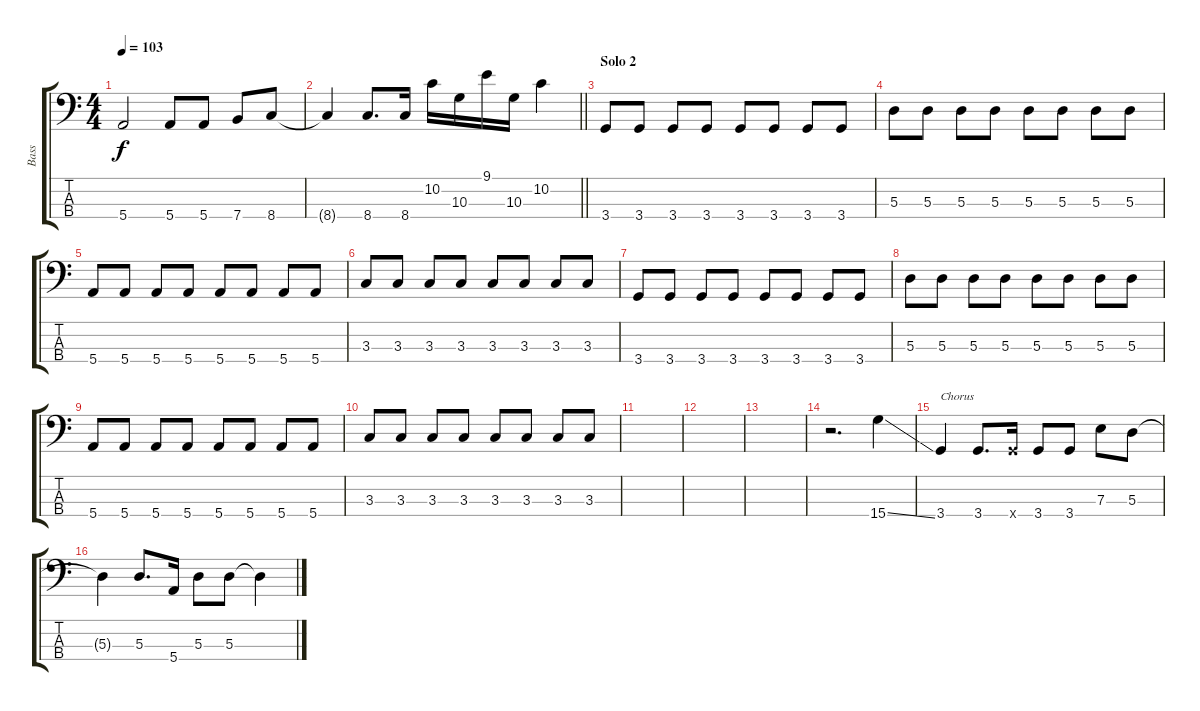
\track ("Bass" "Bass") {instrument electricbassfinger}
\staff {score tabs}
\tuning (G2 D2 A1 E1) {hide}
\ts (4 4)
\tempo 103
\clef f4
\ks c
5.4.2{dy f} 5.4.8 5.4.8 7.4.8 8.4.8 |
\barLineRight lightlight
8.4{t}.4 8.4.8{d} 8.4.16 10.2.16 10.3.16 9.1.16 10.3.16 10.2.4 |
\section ("" "Solo 2")
3.4.8 3.4.8 3.4.8 3.4.8 3.4.8 3.4.8 3.4.8 3.4.8 |
5.3.8 5.3.8 5.3.8 5.3.8 5.3.8 5.3.8 5.3.8 5.3.8 |
5.4.8 5.4.8 5.4.8 5.4.8 5.4.8 5.4.8 5.4.8 5.4.8 |
3.3.8 3.3.8 3.3.8 3.3.8 3.3.8 3.3.8 3.3.8 3.3.8 |
3.4.8 3.4.8 3.4.8 3.4.8 3.4.8 3.4.8 3.4.8 3.4.8 |
5.3.8 5.3.8 5.3.8 5.3.8 5.3.8 5.3.8 5.3.8 5.3.8 |
5.4.8 5.4.8 5.4.8 5.4.8 5.4.8 5.4.8 5.4.8 5.4.8 |
3.3.8 3.3.8 3.3.8 3.3.8 3.3.8 3.3.8 3.3.8 3.3.8 |
|
|
|
r.2{d} 15.4{ss}.4 |
3.4.4{txt "Chorus"} 3.4.8{d} 3.4{x}.16 3.4.8 3.4.8 7.3.8 5.3.8 |
5.3{t}.4 5.3.8{d} 5.4.16 5.3.8 5.3.8 5.3{t}.4
